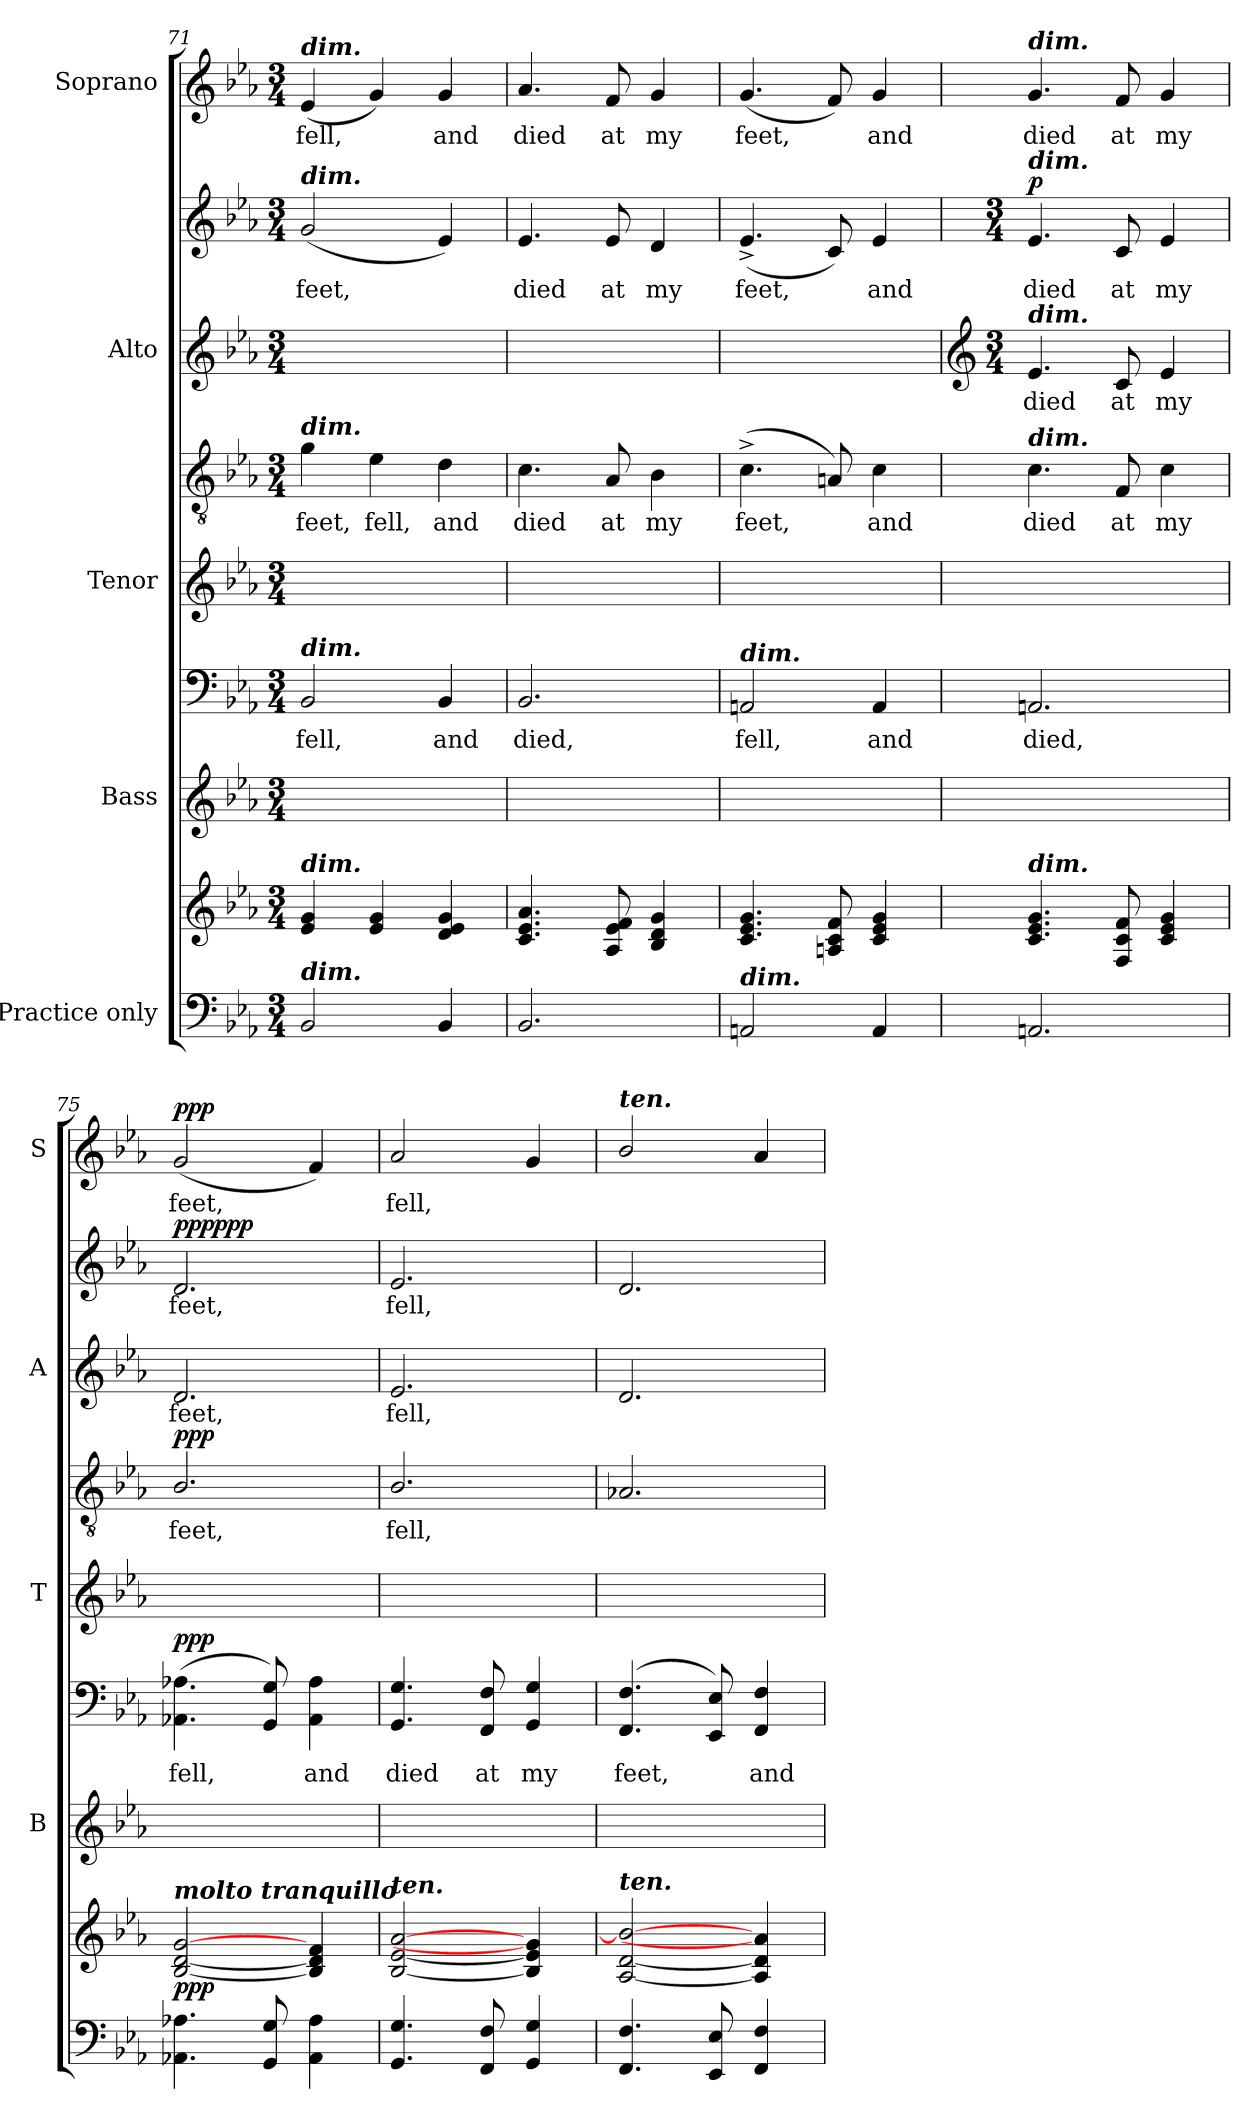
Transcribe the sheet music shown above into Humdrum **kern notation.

**kern	**kern	**dynam	**kern	**kern	**text	**dynam	**kern	**kern	**text	**dynam	**kern	**text	**kern	**text	**dynam	**kern	**text	**dynam
*part5	*part5	*part5	*part4	*part4	*part4	*part4	*part3	*part3	*part3	*part3	*part2	*part2	*part2	*part2	*part2	*part1	*part1	*part1
*staff9	*staff8	*staff8/9	*staff7	*staff6	*staff6	*staff6/7	*staff5	*staff4	*staff4	*staff4/5	*staff3	*staff3	*staff2	*staff2	*staff2/3	*staff1	*staff1	*staff1
*I"Practice only	*	*	*I"Bass	*	*	*	*I"Tenor	*	*	*	*I"Alto	*	*	*	*	*I"Soprano	*	*
*	*	*	*I'B	*	*	*	*I'T	*	*	*	*I'A	*	*	*	*	*I'S	*	*
*clefF4	*clefG2	*	*clefG2	*clefF4	*	*	*clefG2	*clefGv2	*	*	*clefG2	*	*clefG2	*	*	*clefG2	*	*
*k[b-e-a-]	*k[b-e-a-]	*	*k[b-e-a-]	*k[b-e-a-]	*	*	*k[b-e-a-]	*k[b-e-a-]	*	*	*k[b-e-a-]	*	*k[b-e-a-]	*	*	*k[b-e-a-]	*	*
*E-:	*E-:	*	*E-:	*E-:	*	*	*E-:	*E-:	*	*	*E-:	*	*E-:	*	*	*E-:	*	*
*M3/4	*M3/4	*	*M3/4	*M3/4	*	*	*M3/4	*M3/4	*	*	*M3/4	*	*M3/4	*	*	*M3/4	*	*
=71	=71	=71	=71	=71	=71	=71	=71	=71	=71	=71	=71	=71	=71	=71	=71	=71	=71	=71
!	!	!	!	!	!	!	!	!	!	!	!	!	!	!	!	!LO:TX:a:Bi:t=dim.	!	!
!	!	!	!	!	!	!	!	!	!	!	!	!	!LO:TX:a:Bi:t=dim.	!	!	!	!	!
!	!	!	!	!	!	!	!	!LO:TX:a:Bi:t=dim.	!	!	!	!	!	!	!	!	!	!
!	!	!	!	!LO:TX:a:Bi:t=dim.	!	!	!	!	!	!	!	!	!	!	!	!	!	!
!	!LO:TX:a:Bi:t=dim.	!	!	!	!	!	!	!	!	!	!	!	!	!	!	!	!	!
!LO:TX:a:Bi:t=dim.	!	!	!	!	!	!	!	!	!	!	!	!	!	!	!	!	!	!
!	!	!	!	!	!LO:LY:b	!	!	!	!LO:LY:b	!	!	!	!	!LO:LY:b	!	!	!LO:LY:b	!
2BB-/	4e-/ 4g/	.	2.ryy	2BB-/	fell,	.	2.ryy	4g\	feet,	.	2.ryy	.	(<2g/	feet,	.	(<4e-/	fell,	.
!	!	!	!	!	!	!	!	!	!LO:LY:b	!	!	!	!	!	!	!	!	!
.	4e-/ 4g/	.	.	.	.	.	.	4e-\	fell,	.	.	.	.	.	.	4g/)	.	.
!	!	!	!	!	!LO:LY:b	!	!	!	!LO:LY:b	!	!	!	!	!	!	!	!LO:LY:b	!
4BB-/	4d/ 4e-/ 4g/	.	.	4BB-/	and	.	.	4d\	and	.	.	.	4e-/)	.	.	4g/	and	.
=72	=72	=72	=72	=72	=72	=72	=72	=72	=72	=72	=72	=72	=72	=72	=72	=72	=72	=72
!	!	!	!	!	!LO:LY:b	!	!	!	!LO:LY:b	!	!	!	!	!LO:LY:b	!	!	!LO:LY:b	!
2.BB-/	4.c/ 4.e-/ 4.a-/	.	2.ryy	2.BB-/	died,	.	2.ryy	4.c\	died	.	2.ryy	.	4.e-/	died	.	4.a-/	died	.
!	!	!	!	!	!	!	!	!	!LO:LY:b	!	!	!	!	!LO:LY:b	!	!	!LO:LY:b	!
.	8A-/ 8e-/ 8f/	.	.	.	.	.	.	8A-/	at	.	.	.	8e-/	at	.	8f/	at	.
!	!	!	!	!	!	!	!	!	!LO:LY:b	!	!	!	!	!LO:LY:b	!	!	!LO:LY:b	!
.	4B-/ 4d/ 4g/	.	.	.	.	.	.	4B-\	my	.	.	.	4d/	my	.	4g/	my	.
=73	=73	=73	=73	=73	=73	=73	=73	=73	=73	=73	=73	=73	=73	=73	=73	=73	=73	=73
!	!	!	!	!LO:TX:a:Bi:t=dim.	!	!	!	!	!	!	!	!	!	!	!	!	!	!
!LO:TX:a:Bi:t=dim.	!	!	!	!	!	!	!	!	!	!	!	!	!	!	!	!	!	!
!	!	!	!	!	!LO:LY:b	!	!	!	!LO:LY:b	!	!	!	!	!LO:LY:b	!	!	!LO:LY:b	!
2AAn/	4.c/ 4.e-/ 4.g/	.	2.ryy	2AAn/	fell,	.	2.ryy	(<4.c^\	feet,	.	2.ryy	.	(<4.e-^/	feet,	.	(<4.g/	feet,	.
.	8An/ 8c/ 8f/	.	.	.	.	.	.	8An/)	.	.	.	.	8c/)	.	.	8f/)	.	.
!	!	!	!	!	!LO:LY:b	!	!	!	!LO:LY:b	!	!	!	!	!LO:LY:b	!	!	!LO:LY:b	!
4AA/	4c/ 4e-/ 4g/	.	.	4AA/	and	.	.	4c\	and	.	.	.	4e-/	and	.	4g/	and	.
!!LO:PB:g=z
=74	=74	=74	=74	=74	=74	=74	=74	=74	=74	=74	=74	=74	=74	=74	=74	=74	=74	=74
*	*	*	*	*	*	*	*	*	*	*	*clefG2	*	*	*	*	*	*	*
*	*	*	*	*	*	*	*	*	*	*	*M3/4	*	*M3/4	*	*	*	*	*
!	!	!	!	!	!	!	!	!	!	!	!	!	!	!	!	!LO:TX:a:Bi:t=dim.	!	!
!	!	!	!	!	!	!	!	!	!	!	!	!	!LO:TX:a:Bi:t=dim.	!	!	!	!	!
!	!	!	!	!	!	!	!	!	!	!	!LO:TX:a:Bi:t=dim.	!	!	!	!	!	!	!
!	!	!	!	!	!	!	!	!LO:TX:a:Bi:t=dim.	!	!	!	!	!	!	!	!	!	!
!	!LO:TX:a:Bi:t=dim.	!	!	!	!	!	!	!	!	!	!	!	!	!	!	!	!	!
!	!	!	!	!	!LO:LY:b	!	!	!	!LO:LY:b	!	!	!LO:LY:b	!	!LO:LY:b	!LO:DY:b=2	!	!LO:LY:b	!
*	*	*	*	*^	*	*	*	*	*	*	*	*	*	*	*	*	*	*
2.AAn/	4.c/ 4.e-/ 4.g/	.	2.ryy	2.AAn/	2.ryy	died,	.	2.ryy	4.c\	died	.	4.e-/	died	4.e-/	died	p	4.g/	died	.
!	!	!	!	!	!	!	!	!	!	!LO:LY:b	!	!	!LO:LY:b	!	!LO:LY:b	!	!	!LO:LY:b	!
.	8F/ 8c/ 8f/	.	.	.	.	.	.	.	8F/	at	.	8c/	at	8c/	at	.	8f/	at	.
!	!	!	!	!	!	!	!	!	!	!LO:LY:b	!	!	!LO:LY:b	!	!LO:LY:b	!	!	!LO:LY:b	!
.	4c/ 4e-/ 4g/	.	.	.	.	.	.	.	4c\	my	.	4e-/	my	4e-/	my	.	4g/	my	.
=75	=75	=75	=75	=75	=75	=75	=75	=75	=75	=75	=75	=75	=75	=75	=75	=75	=75	=75	=75
!	!LO:TX:a:Bi:t=molto tranquillo	!	!	!	!	!	!	!	!	!	!	!	!	!	!	!	!	!	!
!	!	!LO:DY:b	!	!	!	!LO:LY:b	!LO:DY:b	!	!	!LO:LY:b	!LO:DY:b	!	!LO:LY:b	!	!LO:LY:b	!LO:DY:b=2	!	!LO:LY:b	!
!	!	!	!	!	!	!	!	!	!	!	!	!	!	!	!	!LO:DY:n=1:b	!	!	!LO:DY:b
4.AA-X\ 4.A-X\	[2B-/ [2d/ [2g/	ppp	2.ryy	(<4.AA-X\ 4.A-X\	2.ryy	fell,	ppp	2.ryy	2.B-/	feet,	ppp	2.d/	feet,	2.d/	feet,	ppp ppp	(<2g/	feet,	ppp
8GG/ 8G/	.	.	.	8GG/ 8G/)	.	.	.	.	.	.	.	.	.	.	.	.	.	.	.
!	!	!	!	!	!	!LO:LY:b	!	!	!	!	!	!	!	!	!	!	!	!	!
4AA-\ 4A-\	4B-/] 4d/] 4f/	.	.	4AA-\ 4A-\	.	and	.	.	.	.	.	.	.	.	.	.	4f/)	.	.
=76	=76	=76	=76	=76	=76	=76	=76	=76	=76	=76	=76	=76	=76	=76	=76	=76	=76	=76	=76
!	!LO:TX:a:Bi:t=ten.	!	!	!	!	!	!	!	!	!	!	!	!	!	!	!	!	!	!
!	!	!	!	!	!	!LO:LY:b	!	!	!	!LO:LY:b	!	!	!LO:LY:b	!	!LO:LY:b	!	!	!LO:LY:b	!
4.GG/ 4.G/	[2B-/ [2e-/ [2a-/	.	2.ryy	4.GG/ 4.G/	2.ryy	died	.	2.ryy	2.B-/	fell,	.	2.e-/	fell,	2.e-/	fell,	.	2a-/	fell,	.
!	!	!	!	!	!	!LO:LY:b	!	!	!	!	!	!	!	!	!	!	!	!	!
8FF/ 8F/	.	.	.	8FF/ 8F/	.	at	.	.	.	.	.	.	.	.	.	.	.	.	.
!	!	!	!	!	!	!LO:LY:b	!	!	!	!	!	!	!	!	!	!	!	!	!
4GG/ 4G/	4B-/] 4e-/] 4g/]	.	.	4GG/ 4G/	.	my	.	.	.	.	.	.	.	.	.	.	4g/	.	.
=77	=77	=77	=77	=77	=77	=77	=77	=77	=77	=77	=77	=77	=77	=77	=77	=77	=77	=77	=77
!	!	!	!	!	!	!	!	!	!	!	!	!	!	!	!	!	!LO:TX:a:Bi:t=ten.	!	!
!	!LO:TX:a:Bi:t=ten.	!	!	!	!	!	!	!	!	!	!	!	!	!	!	!	!	!	!
!	!	!	!	!	!	!LO:LY:b	!	!	!	!	!	!	!	!	!	!	!	!	!
4.FF/ 4.F/	[2A-/ [2d/ 2b-/_	.	2.ryy	(<4.FF/ 4.F/	2.ryy	feet,	.	2.ryy	2.A-X/	.	.	2.d/	.	2.d/	.	.	2b-/	.	.
8EE-/ 8E-/	.	.	.	8EE-/ 8E-/)	.	.	.	.	.	.	.	.	.	.	.	.	.	.	.
!	!	!	!	!	!	!LO:LY:b	!	!	!	!	!	!	!	!	!	!	!	!	!
4FF/ 4F/	4A-/] 4d/] 4a-/]	.	.	4FF/ 4F/	.	and	.	.	.	.	.	.	.	.	.	.	4a-/	.	.
*	*	*	*	*v	*v	*	*	*	*	*	*	*	*	*	*	*	*	*	*
=	=	=	=	=	=	=	=	=	=	=	=	=	=	=	=	=	=	=
*-	*-	*-	*-	*-	*-	*-	*-	*-	*-	*-	*-	*-	*-	*-	*-	*-	*-	*-
